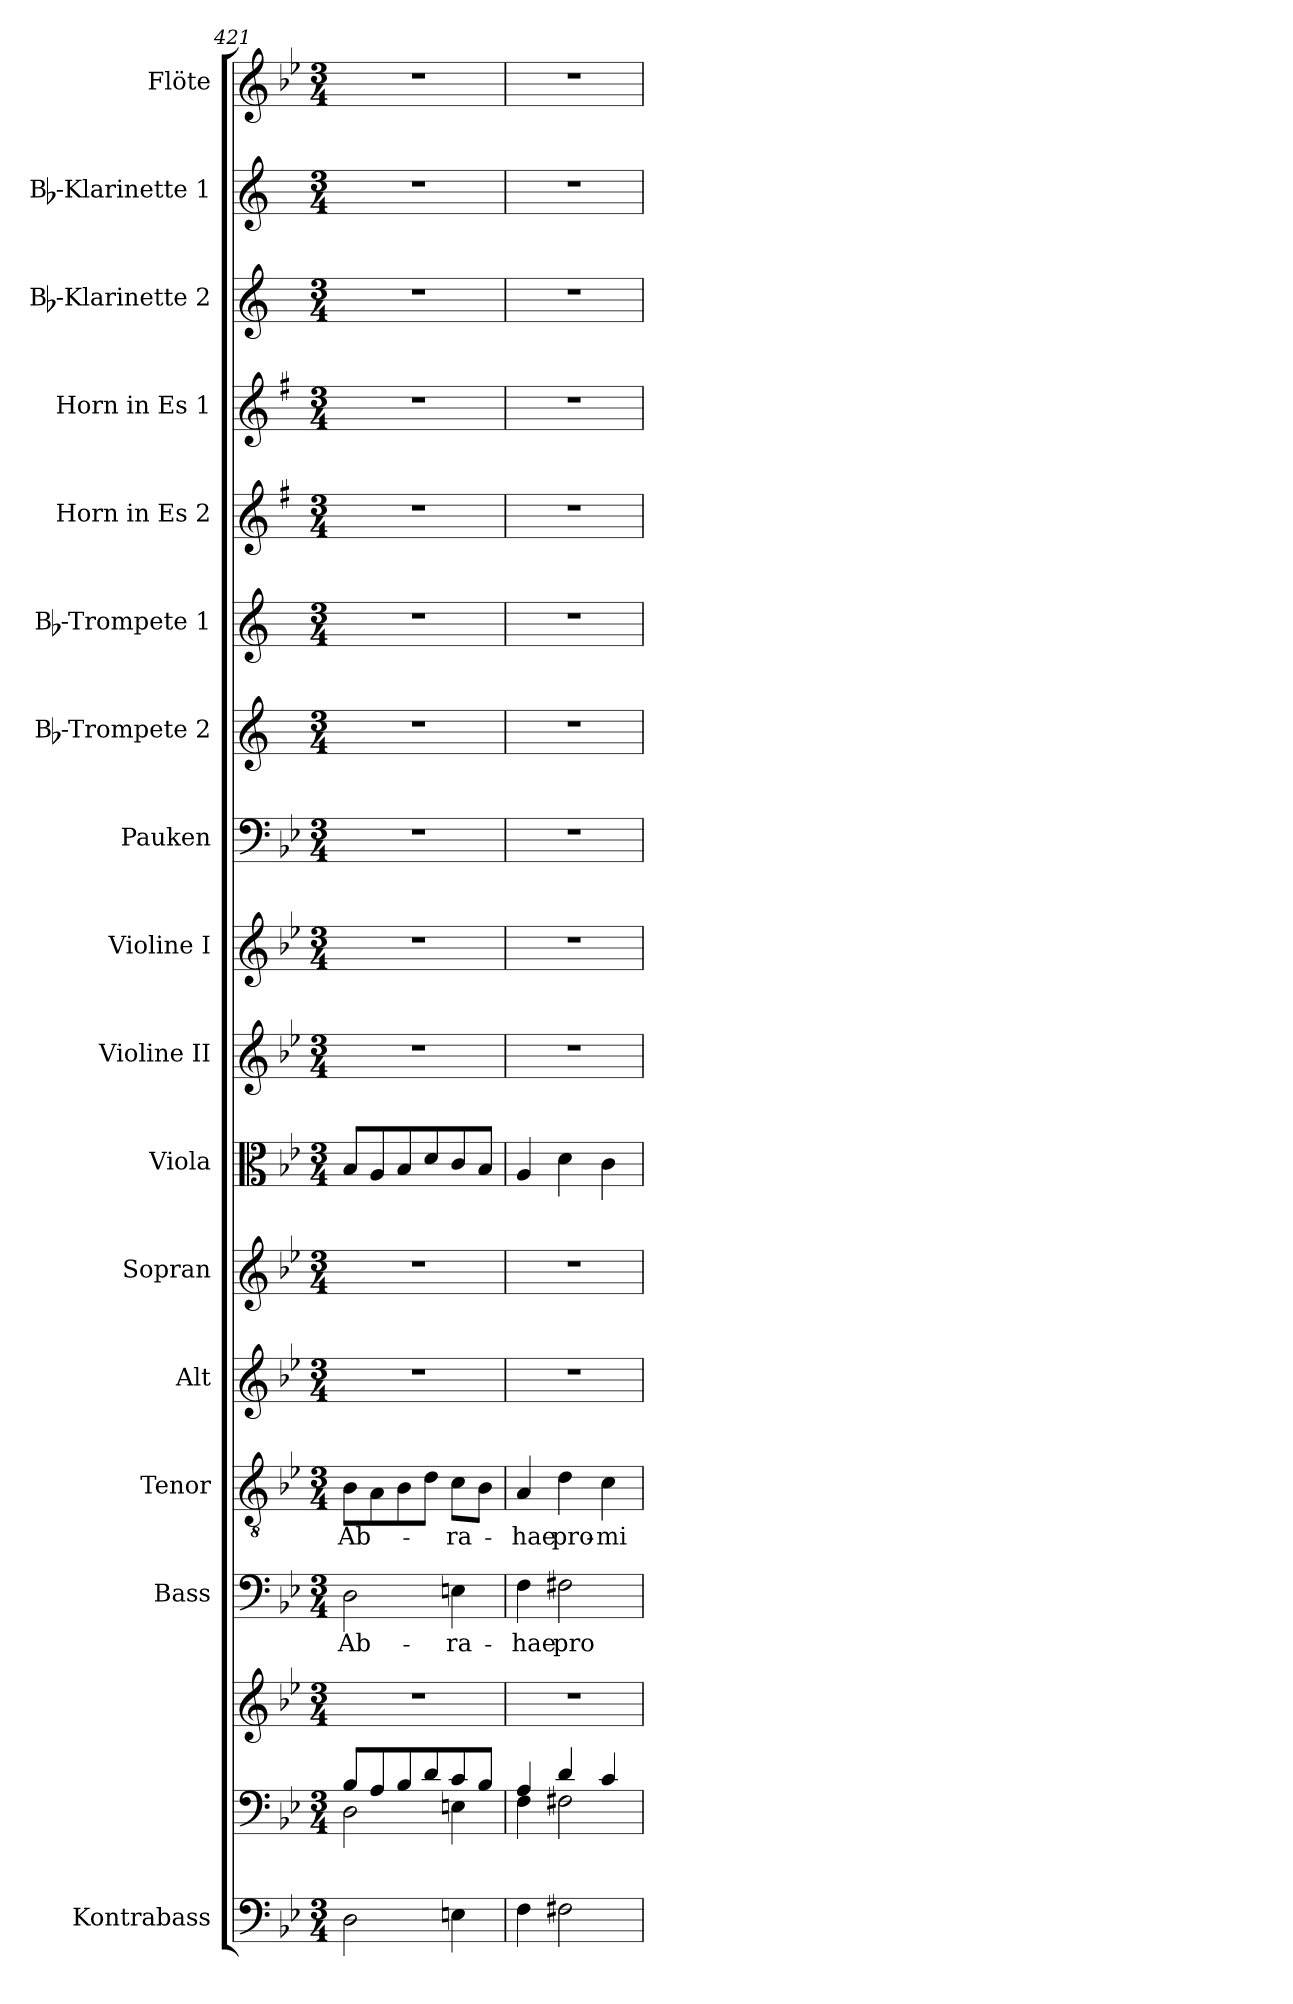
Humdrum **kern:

**kern	**kern	**kern	**kern	**text	**kern	**text	**kern	**kern	**kern	**kern	**kern	**kern	**kern	**kern	**kern	**kern	**kern	**kern	**kern
*part17	*part16	*part16	*part15	*part15	*part14	*part14	*part13	*part12	*part11	*part10	*part9	*part8	*part7	*part6	*part5	*part4	*part3	*part2	*part1
*staff18	*staff17	*staff16	*staff15	*staff15	*staff14	*staff14	*staff13	*staff12	*staff11	*staff10	*staff9	*staff8	*staff7	*staff6	*staff5	*staff4	*staff3	*staff2	*staff1
*I"Kontrabass	*	*	*I"Bass	*	*I"Tenor	*	*I"Alt	*I"Sopran	*I"Viola	*I"Violine II	*I"Violine I	*I"Pauken	*I"Bb-Trompete 2	*I"Bb-Trompete 1	*I"Horn in Es 2	*I"Horn in Es 1	*I"Bb-Klarinette 2	*I"Bb-Klarinette 1	*I"Flöte
*I'Kb.	*	*	*I'B.	*	*I'T.	*	*I'A.	*I'S.	*I'Vla.	*I'Vl. II	*I'Vl. I	*I'Pk.	*I'Bb Trp. 2	*I'Bb Trp. 1	*	*	*I'Bb Kl. 2	*I'Bb Kl. 1	*I'Fl.
*clefF4	*clefF4	*clefG2	*clefF4	*	*clefGv2	*	*clefG2	*clefG2	*clefC3	*clefG2	*clefG2	*clefF4	*clefG2	*clefG2	*clefG2	*clefG2	*clefG2	*clefG2	*clefG2
*ITrd7c12	*	*	*	*	*	*	*	*	*	*	*	*	*ITrd1c2	*ITrd1c2	*ITrd5c9	*ITrd5c9	*ITrd1c2	*ITrd1c2	*
*k[b-e-]	*k[b-e-]	*k[b-e-]	*k[b-e-]	*	*k[b-e-]	*	*k[b-e-]	*k[b-e-]	*k[b-e-]	*k[b-e-]	*k[b-e-]	*k[b-e-]	*k[b-e-]	*k[b-e-]	*k[b-e-]	*k[b-e-]	*k[b-e-]	*k[b-e-]	*k[b-e-]
*B-:	*B-:	*B-:	*B-:	*	*B-:	*	*B-:	*B-:	*B-:	*B-:	*B-:	*B-:	*B-:	*B-:	*B-:	*B-:	*B-:	*B-:	*B-:
*M3/4	*M3/4	*M3/4	*M3/4	*	*M3/4	*	*M3/4	*M3/4	*M3/4	*M3/4	*M3/4	*M3/4	*M3/4	*M3/4	*M3/4	*M3/4	*M3/4	*M3/4	*M3/4
=421	=421	=421	=421	=421	=421	=421	=421	=421	=421	=421	=421	=421	=421	=421	=421	=421	=421	=421	=421
*	*^	*	*	*	*	*	*	*	*	*	*	*	*	*	*	*	*	*	*
!	!	!	!	!	!LO:LY:b	!	!LO:LY:b	!	!	!	!	!	!	!	!	!	!	!	!	!
2DD\	8B-/L	2D\	2.r	2D\	Ab-	8B-\L	Ab-	2.r	2.r	8B-/L	2.r	2.r	2.r	2.r	2.r	2.r	2.r	2.r	2.r	2.r
.	8A/	.	.	.	.	8A\	.	.	.	8A/	.	.	.	.	.	.	.	.	.	.
.	8B-/	.	.	.	.	8B-\	.	.	.	8B-/	.	.	.	.	.	.	.	.	.	.
.	8d/	.	.	.	.	8d\J	.	.	.	8d/	.	.	.	.	.	.	.	.	.	.
!	!	!	!	!	!LO:LY:b	!	!LO:LY:b	!	!	!	!	!	!	!	!	!	!	!	!	!
4EEn\	8c/	4En\	.	4En\	-ra-	8c\L	-ra-	.	.	8c/	.	.	.	.	.	.	.	.	.	.
.	8B-/J	.	.	.	.	8B-\J	.	.	.	8B-/J	.	.	.	.	.	.	.	.	.	.
=422	=422	=422	=422	=422	=422	=422	=422	=422	=422	=422	=422	=422	=422	=422	=422	=422	=422	=422	=422	=422
!	!	!	!	!	!LO:LY:b	!	!LO:LY:b	!	!	!	!	!	!	!	!	!	!	!	!	!
4FF\	4A/	4F\	2.r	4F\	-hae	4A/	-hae	2.r	2.r	4A/	2.r	2.r	2.r	2.r	2.r	2.r	2.r	2.r	2.r	2.r
!	!	!	!	!	!LO:LY:b	!	!LO:LY:b	!	!	!	!	!	!	!	!	!	!	!	!	!
2FF#X\	4d/	2F#X\	.	2F#X\	pro-	4d\	pro-	.	.	4d\	.	.	.	.	.	.	.	.	.	.
!	!	!	!	!	!	!	!LO:LY:b	!	!	!	!	!	!	!	!	!	!	!	!	!
.	4c/	.	.	.	.	4c\	-mi-	.	.	4c\	.	.	.	.	.	.	.	.	.	.
*	*v	*v	*	*	*	*	*	*	*	*	*	*	*	*	*	*	*	*	*	*
=	=	=	=	=	=	=	=	=	=	=	=	=	=	=	=	=	=	=	=
*-	*-	*-	*-	*-	*-	*-	*-	*-	*-	*-	*-	*-	*-	*-	*-	*-	*-	*-	*-
